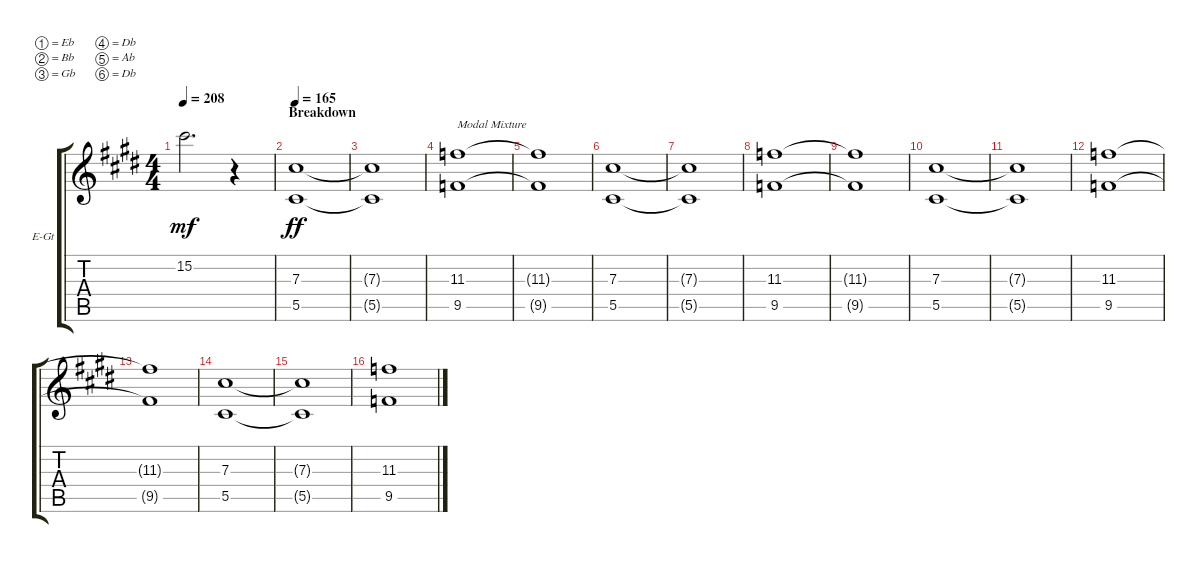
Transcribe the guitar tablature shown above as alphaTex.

\defaultSystemsLayout 4
\bracketExtendMode groupsimilarinstruments
\firstSystemTrackNameOrientation horizontal
\otherSystemsTrackNameOrientation horizontal
\track ("Gary Smith - Lead" "E-Gt") {instrument distortionguitar}
\staff {score tabs}
\tuning (Eb4 Bb3 Gb3 Db3 Ab2 Db2)
\ts (4 4)
\tempo 208
\clef g2
\ks c#minor
15.2{t}.2{d dy mf} r.4 |
\section ("" "Breakdown")
\tempo 165
\scale
0.333333 (5.5 7.3).1{dy ff} |
\scale
0.333333 (7.3{t} 5.5{t}).1 |
\scale
0.333333 (9.5 11.3).1{txt "Modal Mixture"} |
\scale
0.333333 (11.3{t} 9.5{t}).1 |
\scale
0.333333 (5.5 7.3).1 |
\scale
0.333333 (7.3{t} 5.5{t}).1 |
\scale
0.333333 (9.5 11.3).1 |
\scale
0.333333 (11.3{t} 9.5{t}).1 |
\scale
0.333333 (5.5 7.3).1 |
\scale
0.337625 (7.3{t} 5.5{t}).1 |
\scale
0.329078 (9.5 11.3).1 |
\scale
0.333333 (11.3{t} 9.5{t}).1 |
\scale
0.333333 (5.5 7.3).1 |
\scale
0.333333 (7.3{t} 5.5{t}).1 |
\scale
0.333333 (9.5 11.3).1
